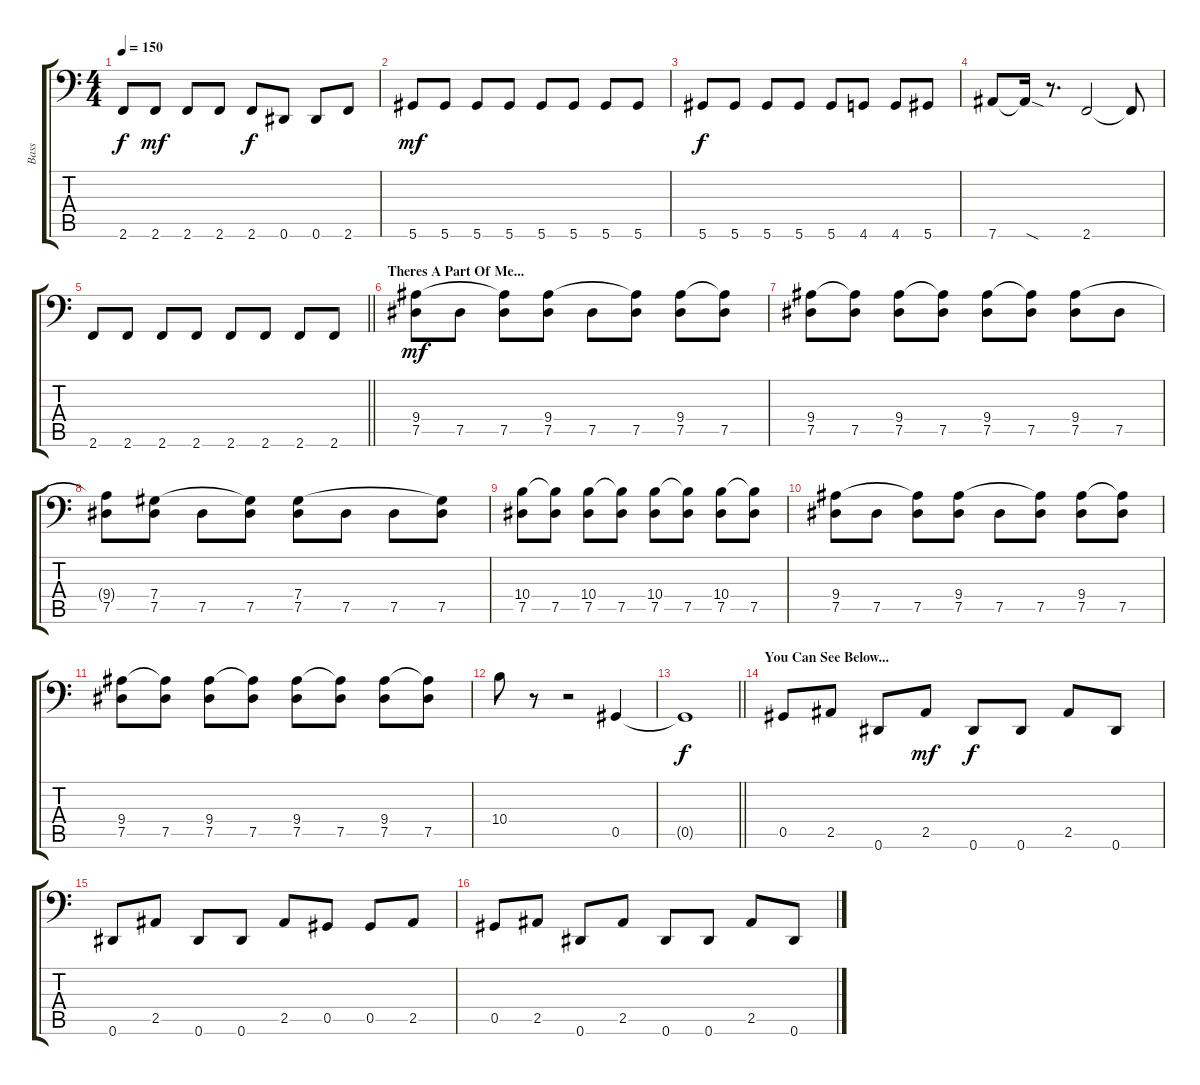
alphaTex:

\track ("Bass" "Bass") {instrument electricbassfinger}
\staff {score tabs}
\tuning (Eb3 Bb2 Gb2 Db2 Ab1 Eb1) {hide}
\ts (4 4)
\tempo 150
\clef f4
\ks c
2.6{t}.8{dy f} 2.6.8{dy mf} 2.6.8 2.6.8 2.6.8{dy f} 0.6.8 0.6.8 2.6.8 |
5.6.8{dy mf} 5.6.8 5.6.8 5.6.8 5.6.8 5.6.8 5.6.8 5.6.8 |
5.6.8{dy f} 5.6.8 5.6.8 5.6.8 5.6.8 4.6.8 4.6.8 5.6.8 |
7.6.8 7.6{sod t}.16 r.8{d} 2.6.2 2.6{t}.8 |
\barLineRight lightlight
2.6.8 2.6.8 2.6.8 2.6.8 2.6.8 2.6.8 2.6.8 2.6.8 |
\section ("" "Theres A Part Of Me...")
(9.4 7.5).8{dy mf volume 8} 7.5.8 (9.4{t} 7.5).8 (9.4 7.5).8 7.5.8 (9.4{t} 7.5).8 (9.4 7.5).8 (9.4{t} 7.5).8 |
(9.4 7.5).8 (9.4{t} 7.5).8 (9.4 7.5).8 (9.4{t} 7.5).8 (9.4 7.5).8 (9.4{t} 7.5).8 (9.4 7.5).8 7.5.8 |
(9.4{t} 7.5).8 (7.4 7.5).8 7.5.8 (7.4{t} 7.5).8 (7.4 7.5).8 7.5.8 7.5.8 (7.4{t} 7.5).8 |
(10.4 7.5).8 (10.4{t} 7.5).8 (10.4 7.5).8 (10.4{t} 7.5).8 (10.4 7.5).8 (10.4{t} 7.5).8 (10.4 7.5).8 (10.4{t} 7.5).8 |
(9.4 7.5).8 7.5.8 (9.4{t} 7.5).8 (9.4 7.5).8 7.5.8 (9.4{t} 7.5).8 (9.4 7.5).8 (9.4{t} 7.5).8 |
(9.4 7.5).8 (9.4{t} 7.5).8 (9.4 7.5).8 (9.4{t} 7.5).8 (9.4 7.5).8 (9.4{t} 7.5).8 (9.4 7.5).8 (9.4{t} 7.5).8 |
10.4.8{volume 11} r.8 r.2 0.5.4 |
\barLineRight lightlight
0.5{t}.1{dy f} |
\section ("" "You Can See Below...")
0.5.8 2.5.8 0.6.8 2.5.8{dy mf} 0.6.8{dy f} 0.6.8 2.5.8 0.6.8 |
0.6.8 2.5.8 0.6.8 0.6.8 2.5.8 0.5.8 0.5.8 2.5.8 |
0.5.8 2.5.8 0.6.8 2.5.8 0.6.8 0.6.8 2.5.8 0.6.8
